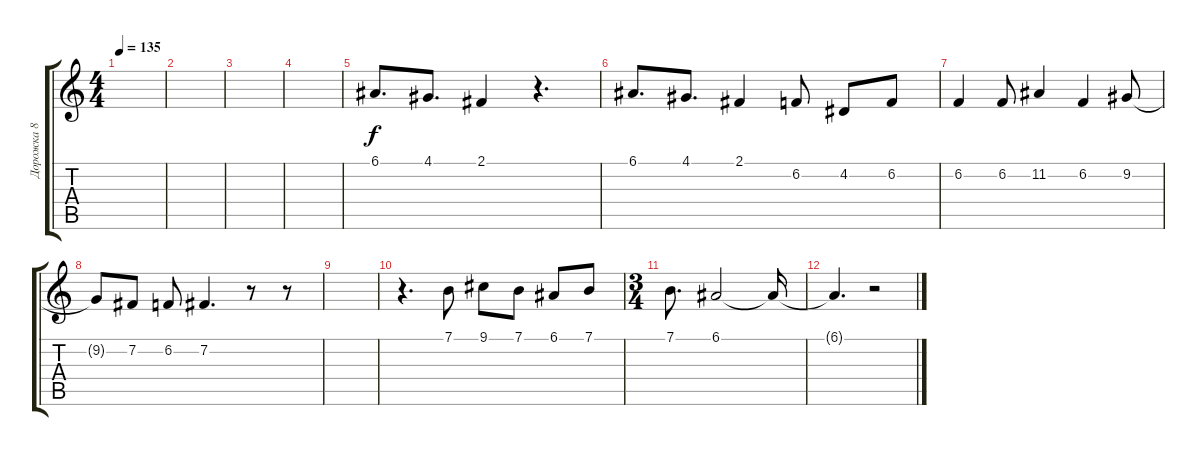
\track ("Дорожка 8" "Дорожка 8") {instrument synthvoice}
\staff {score tabs}
\tuning (E4 B3 G3 D3 A2 E2) {hide}
\ts (4 4)
\tempo 135
\clef g2
\ks c
|
|
|
|
6.1.8{d} 4.1.8{d} 2.1.4 r.4{d} |
6.1.8{d} 4.1.8{d} 2.1.4 6.2.8 4.2.8 6.2.8 |
6.2.4 6.2.8 11.2.4 6.2.4 9.2.8 |
9.2{t}.8 7.2.8 6.2.8 7.2.4{d} r.8 r.8 |
|
r.4{d} 7.1.8 9.1.8 7.1.8 6.1.8 7.1.8 |
\ts (3 4)
7.1.8{d} 6.1.2 6.1{t}.16 |
6.1{t}.4{d} r.2
